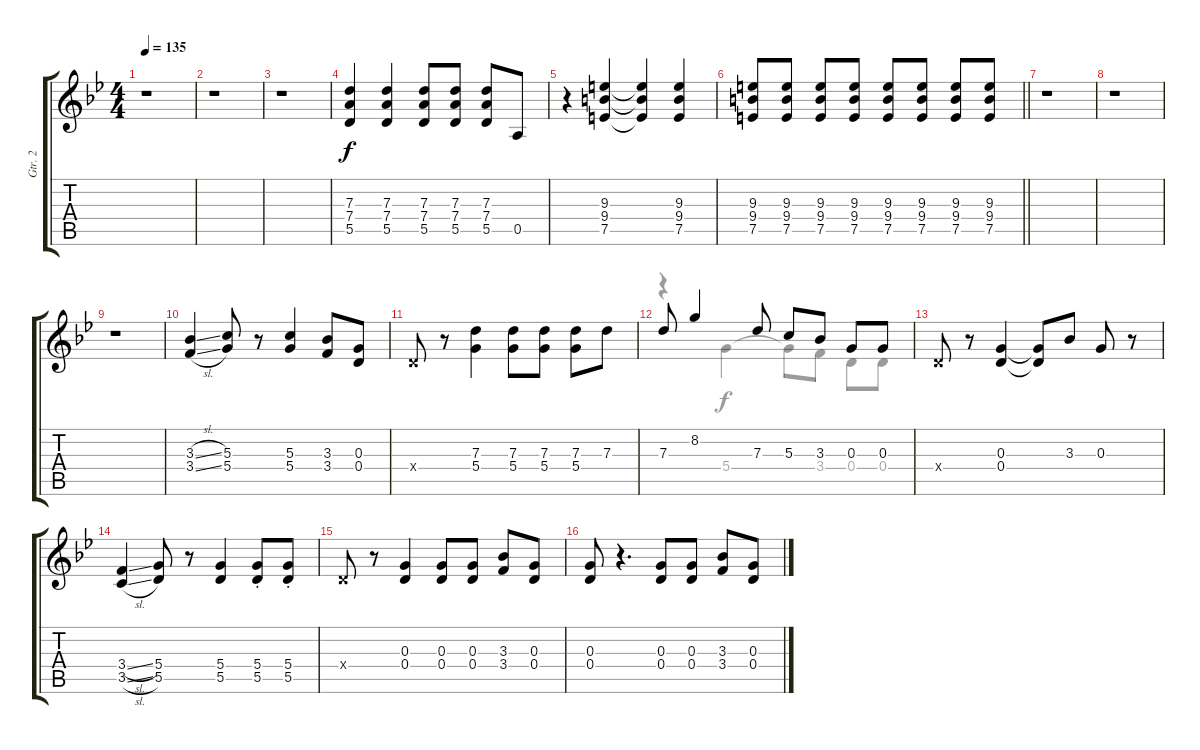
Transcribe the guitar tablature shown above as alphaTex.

\track ("Gtr. 2" "Gtr. 2") {instrument overdrivenguitar}
\staff {score tabs}
\tuning (E4 B3 G3 D3 A2 E2) {hide}
\voice
\ts (4 4)
\tempo 135
\clef g2
\ks bb
r.1{dy f} |
r.1 |
r.1 |
(7.3 7.4 5.5).4 (7.3 7.4 5.5).4 (7.3 7.4 5.5).8 (7.3 7.4 5.5).8 (7.3 7.4 5.5).8 0.5.8 |
r.4 (9.3 9.4 7.5).4 (9.3{t} 9.4{t} 7.5{t}).4 (9.3 9.4 7.5).4 |
\barLineRight lightlight
(9.3 9.4 7.5).8 (9.3 9.4 7.5).8 (9.3 9.4 7.5).8 (9.3 9.4 7.5).8 (9.3 9.4 7.5).8 (9.3 9.4 7.5).8 (9.3 9.4 7.5).8 (9.3 9.4 7.5).8 |
r.1 |
r.1 |
r.1 |
(3.3{sl} 3.4{sl}).4 (5.3 5.4).8 r.8 (5.3 5.4).4 (3.3 3.4).8 (0.3 0.4).8 |
0.4{x}.8 r.8 (7.3 5.4).4 (7.3 5.4).8 (7.3 5.4).8 (7.3 5.4).8 7.3.8 |
7.3.8 8.2.4 7.3.8 5.3.8 3.3.8 0.3.8 0.3.8 |
0.4{x}.8 r.8 (0.3 0.4).4 (0.3{t} 0.4{t}).8 3.3.8 0.3.8 r.8 |
(3.4{sl} 3.5{sl}).4 (5.4 5.5).8 r.8 (5.4 5.5).4 (5.4{st} 5.5{st}).8 (5.4{st} 5.5{st}).8 |
0.4{x}.8 r.8 (0.3 0.4).4 (0.3 0.4).8 (0.3 0.4).8 (3.3 3.4).8 (0.3 0.4).8 |
(0.3 0.4).8 r.4{d} (0.3 0.4).8 (0.3 0.4).8 (3.3 3.4).8 (0.3 0.4).8
\voice
\clef g2
\ottava regular
\simile none
\ks bb
|
|
|
|
|
\barLineRight lightlight
|
|
|
|
|
|
r.4 5.4.4 5.4{t}.8 3.4.8 0.4.8 0.4.8 |
|
|
|
